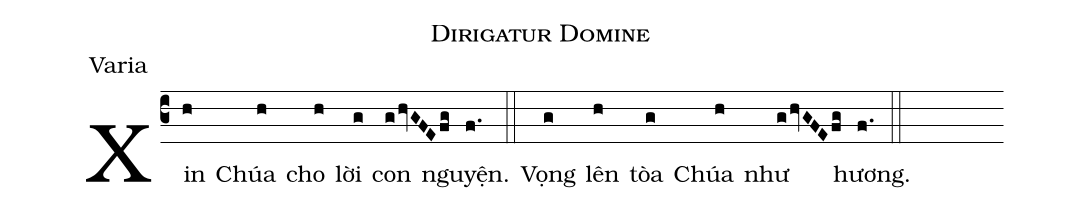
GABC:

name:Dirigatur Domine;
office-part:Varia;
%%
(c3)Xin(h) Chúa(h) cho(h) lời(g) con(ghvGFEfg) nguyện.(f.) (::) Vọng(g) lên(h) tòa(g) Chúa(h) như(ghvGFEfg) hương.(f.) (::)
